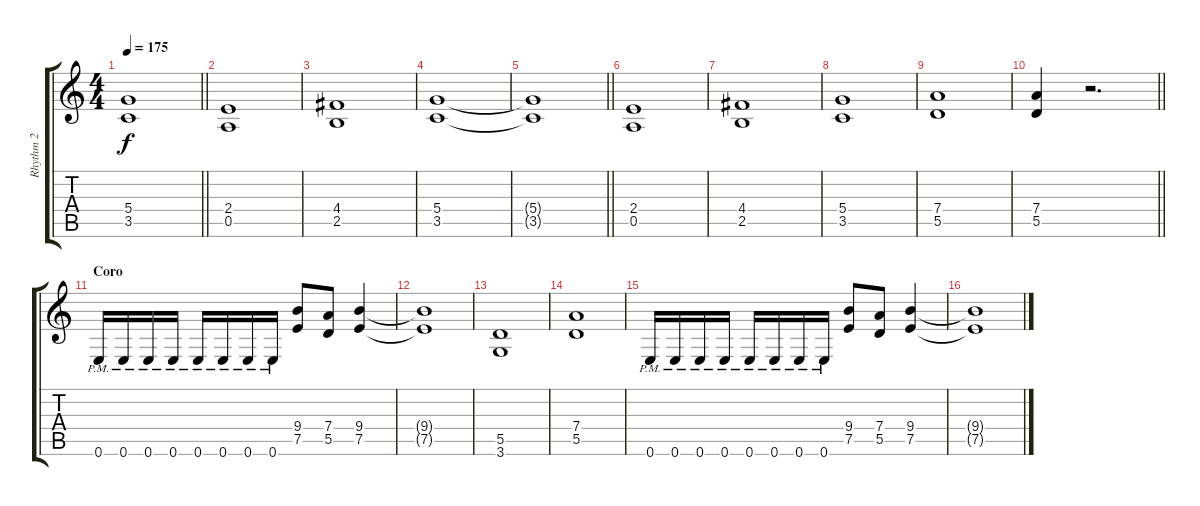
\track ("Rhythm 2" "Rhythm 2") {instrument distortionguitar}
\staff {score tabs}
\tuning (E4 B3 G3 D3 A2 E2) {hide}
\ts (4 4)
\tempo 175
\clef g2
\barLineRight lightlight
\ks c
(5.4{t} 3.5{t}).1{dy f} |
\section ("" "")
(2.4 0.5).1 |
(4.4 2.5).1 |
(5.4 3.5).1 |
\barLineRight lightlight
(5.4{t} 3.5{t}).1 |
\section ("" "")
(2.4 0.5).1 |
(4.4 2.5).1 |
(5.4 3.5).1 |
(7.4 5.5).1 |
\barLineRight lightlight
(7.4 5.5).4 r.2{d} |
\section ("" "Coro")
0.6{pm}.16 0.6{pm}.16 0.6{pm}.16 0.6{pm}.16 0.6{pm}.16 0.6{pm}.16 0.6{pm}.16 0.6{pm}.16 (9.4 7.5).8 (7.4 5.5).8 (9.4 7.5).4 |
(9.4{t} 7.5{t}).1 |
(5.5 3.6).1 |
(7.4 5.5).1 |
0.6{pm}.16 0.6{pm}.16 0.6{pm}.16 0.6{pm}.16 0.6{pm}.16 0.6{pm}.16 0.6{pm}.16 0.6{pm}.16 (9.4 7.5).8 (7.4 5.5).8 (9.4 7.5).4 |
(9.4{t} 7.5{t}).1
